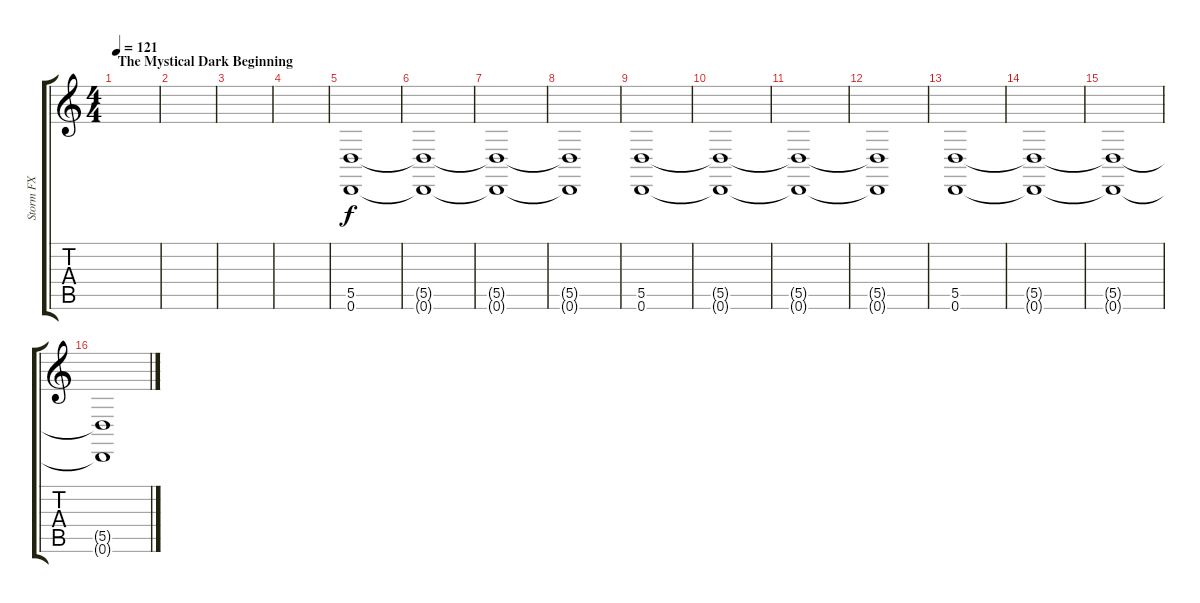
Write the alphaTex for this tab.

\track ("Storm FX" "Storm FX") {instrument seashore}
\staff {score tabs}
\tuning (E4 B3 G3 D3 A2 D2) {hide}
\ts (4 4)
\section ("" "The Mystical Dark Beginning")
\tempo 121
\clef g2
\ks c
|
|
|
|
(5.5 0.6).1 |
(5.5{t} 0.6{t}).1 |
(5.5{t} 0.6{t}).1 |
(5.5{t} 0.6{t}).1 |
(5.5 0.6).1 |
(5.5{t} 0.6{t}).1 |
(5.5{t} 0.6{t}).1 |
(5.5{t} 0.6{t}).1 |
(5.5 0.6).1 |
(5.5{t} 0.6{t}).1 |
(5.5{t} 0.6{t}).1 |
(5.5{t} 0.6{t}).1
